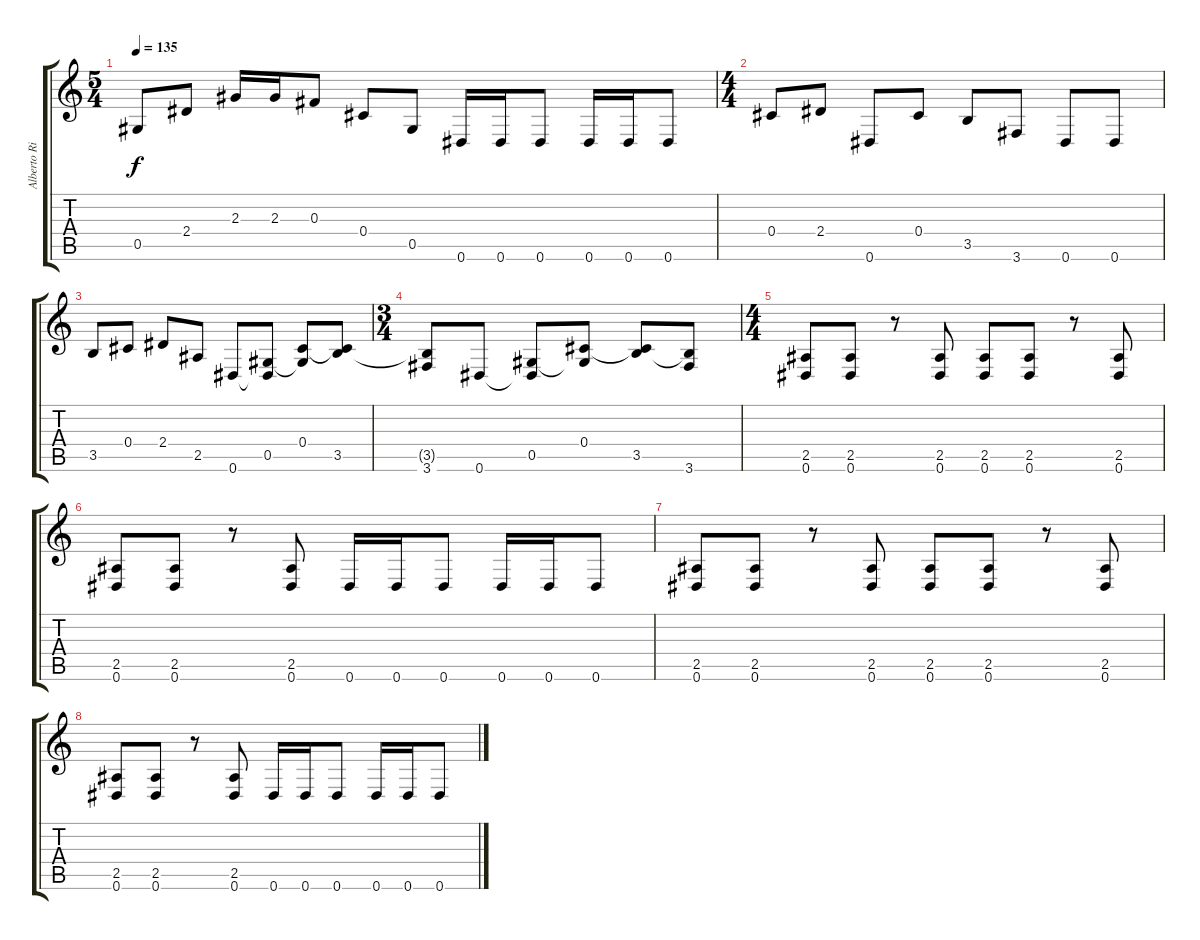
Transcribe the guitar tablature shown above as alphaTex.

\track ("Alberto Rionda" "Alberto Ri") {instrument distortionguitar}
\staff {score tabs}
\tuning (Eb4 Bb3 Gb3 Db3 Ab2 Eb2) {hide}
\ts (5 4)
\tempo 135
\clef g2
\ks c
0.5.8{dy f} 2.4.8 2.3.16 2.3.16 0.3.8 0.4.8 0.5.8 0.6.16 0.6.16 0.6.8 0.6.16 0.6.16 0.6.8 |
\ts (4 4)
0.4.8 2.4.8 0.6.8 0.4.8 3.5.8 3.6.8 0.6.8 0.6.8 |
3.5.8 0.4.8 2.4.8 2.5.8 0.6.8 (0.5 0.6{t}).8 (0.4 0.5{t}).8 (0.4{t} 3.5).8 |
\ts (3 4)
(3.5{t} 3.6).8 0.6.8 (0.5 0.6{t}).8 (0.4 0.5{t}).8 (0.4{t} 3.5).8 (3.5{t} 3.6).8 |
\ts (4 4)
(2.5 0.6).8 (2.5 0.6).8 r.8 (2.5 0.6).8 (2.5 0.6).8 (2.5 0.6).8 r.8 (2.5 0.6).8 |
(2.5 0.6).8 (2.5 0.6).8 r.8 (2.5 0.6).8 0.6.16 0.6.16 0.6.8 0.6.16 0.6.16 0.6.8 |
(2.5 0.6).8 (2.5 0.6).8 r.8 (2.5 0.6).8 (2.5 0.6).8 (2.5 0.6).8 r.8 (2.5 0.6).8 |
(2.5 0.6).8 (2.5 0.6).8 r.8 (2.5 0.6).8 0.6.16 0.6.16 0.6.8 0.6.16 0.6.16 0.6.8
